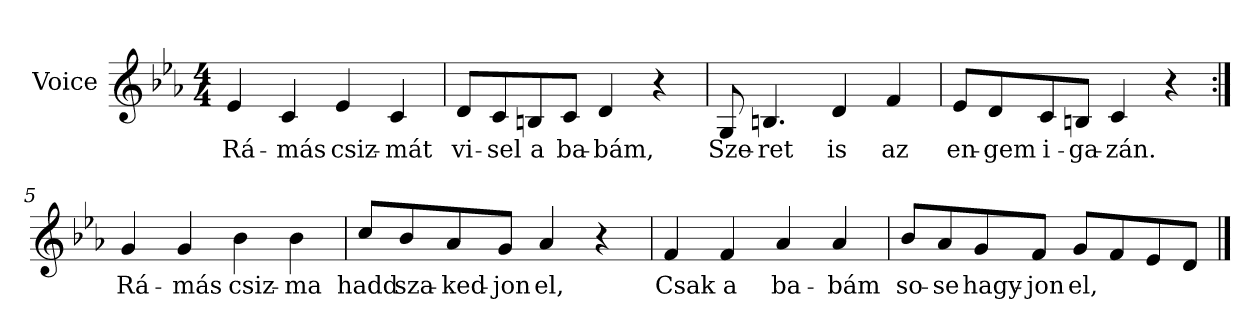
**kern	**text
*part1	*part1
*staff1	*staff1
*I"Voice	*
*clefG2	*
*k[b-e-a-]	*
*E-:	*
*M4/4	*
=1	=1
4e-/	Rá-
4c/	-más
4e-/	csiz-
4c/	-mát
=2	=2
8d/L	vi-
8c/	-sel
8Bn/	a
8c/J	ba-
4d/	-bám,
4r	.
=3	=3
8G/	Sze-
4.Bn/	-ret
4d/	is
4f/	az
=4	=4
8e-/L	en-
8d/	-gem
8c/	i-
8Bn/J	-ga-
4c/	-zán.
4r	.
!!LO:LB:g=z
=5:|!	=5:|!
4g/	Rá-
4g/	-más
4b-\	csiz-
4b-\	-ma
=6	=6
8cc/L	hadd
8b-/	sza-
8a-/	-ked-
8g/J	-jon
4a-/	el,
4r	.
=7	=7
4f/	Csak
4f/	a
4a-/	ba-
4a-/	-bám
=8	=8
8b-/L	so-
8a-/	-se
8g/	hagy-
8f/J	-jon
8g/L	el,
8f/	.
8e-/	.
8d/J	.
==	==
*-	*-
